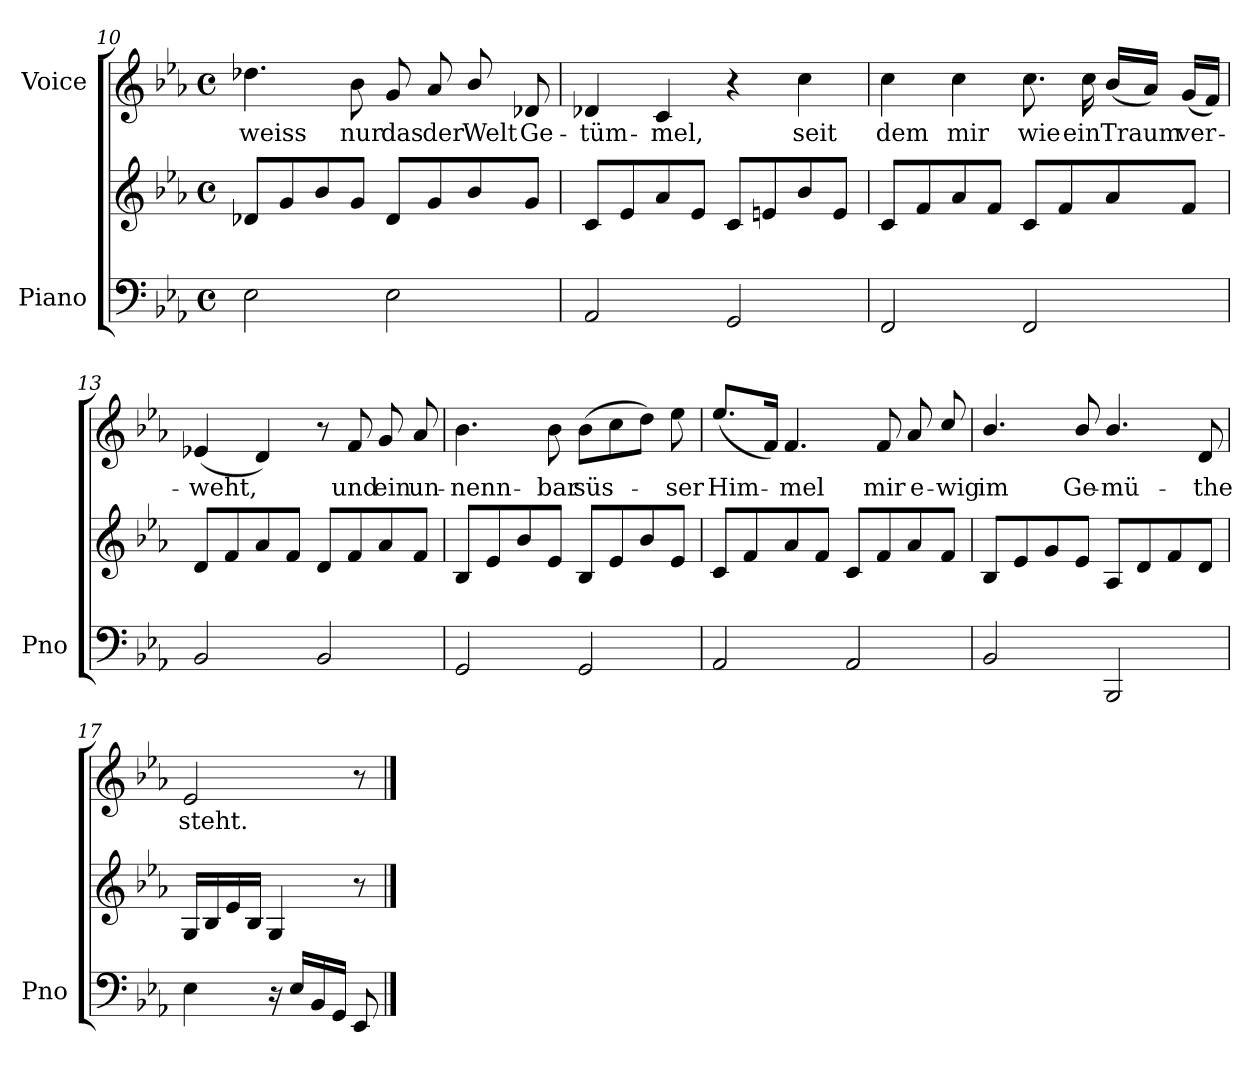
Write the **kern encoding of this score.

**kern	**kern	**kern	**text
*part2	*part2	*part1	*part1
*staff3	*staff2	*staff1	*staff1
*I"Piano	*	*I"Voice	*
*I'Pno	*	*	*
*clefF4	*clefG2	*clefG2	*
*k[b-e-a-]	*k[b-e-a-]	*k[b-e-a-]	*
*M4/4	*M4/4	*M4/4	*
*met(c)	*met(c)	*met(c)	*
=10	=10	=10	=10
2E-\	8d-X/L	4.dd-X\	weiss
.	8g/	.	.
.	8b-/	.	.
.	8g/J	8b-\	nur
2E-\	8d-/L	8g/	das
.	8g/	8a-/	der
.	8b-/	8b-/	Welt
.	8g/J	8d-X/	Ge-
=11	=11	=11	=11
2AA-/	8c/L	4d-X/	-tüm-
.	8e-/	.	.
.	8a-/	4c/	-mel,
.	8e-/J	.	.
2GG/	8c/L	4r	.
.	8en/	.	.
.	8b-/	4cc\	seit
.	8e/J	.	.
=12	=12	=12	=12
2FF/	8c/L	4cc\	dem
.	8f/	.	.
.	8a-/	4cc\	mir
.	8f/J	.	.
2FF/	8c/L	8.cc\	wie
.	8f/	.	.
.	.	16cc\	ein
.	8a-/	(16b-/LL	Traum
.	.	16a-/JJ)	.
.	8f/J	(16g/LL	ver-
.	.	16f/JJ)	.
=13	=13	=13	=13
2BB-/	8d/L	(4e-X/	-weht,
.	8f/	.	.
.	8a-/	4d/)	.
.	8f/J	.	.
2BB-/	8d/L	8r	.
.	8f/	8f/	und
.	8a-/	8g/	ein
.	8f/J	8a-/	un-
=14	=14	=14	=14
2GG/	8B-/L	4.b-\	-nenn-
.	8e-/	.	.
.	8b-/	.	.
.	8e-/J	8b-\	-bar
2GG/	8B-/L	(8b-\L	süs-
.	8e-/	8cc\	.
.	8b-/	8dd\J)	.
.	8e-/J	8ee-\	-ser
=15	=15	=15	=15
2AA-/	8c/L	(8.ee-/L	Him-
.	8f/	.	.
.	.	16f/Jk)	.
.	8a-/	4.f/	-mel
.	8f/J	.	.
2AA-/	8c/L	.	.
.	8f/	8f/	mir
.	8a-/	8a-/	e-
.	8f/J	8cc/	-wig
=16	=16	=16	=16
2BB-/	8B-/L	4.b-/	im
.	8e-/	.	.
.	8g/	.	.
.	8e-/J	8b-/	Ge-
2BBB-/	8A-/L	4.b-/	-mü-
.	8d/	.	.
.	8f/	.	.
.	8d/J	8d/	-the
=17	=17	=17	=17
4E-\	16G/LL	2e-/	steht.
.	16B-/	.	.
.	16e-/	.	.
.	16B-/JJ	.	.
16r	4G/	.	.
16E-/LL	.	.	.
16BB-/	.	.	.
16GG/JJ	.	.	.
8EE-/	8r	8r	.
==	==	==	==
*-	*-	*-	*-
